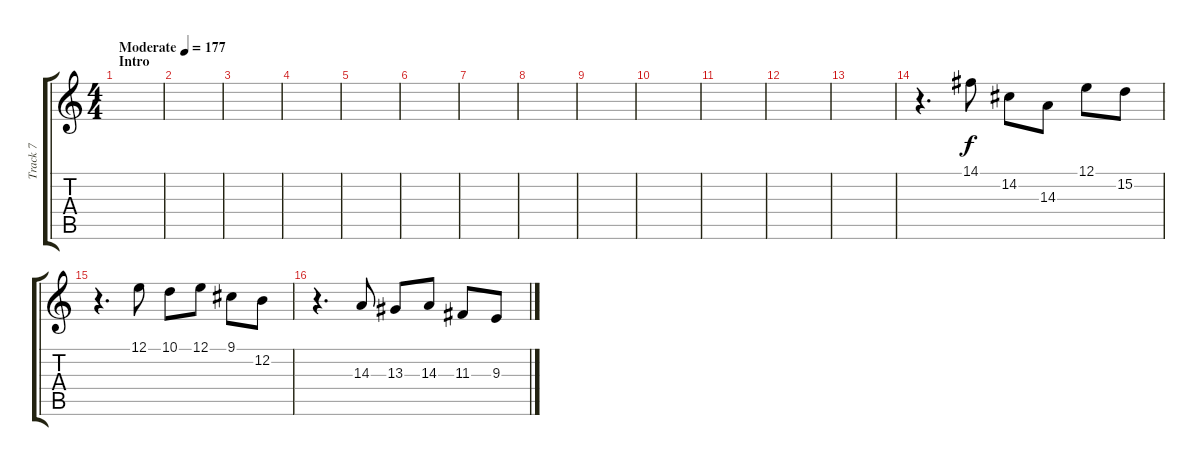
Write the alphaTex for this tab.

\track ("Track 7" "Track 7") {instrument clarinet}
\staff {score tabs}
\tuning (E4 B3 G3 D3 A2 E2) {hide}
\ts (4 4)
\section ("" "Intro")
\tempo (177 "Moderate")
\clef g2
\ks c
|
|
|
|
|
|
|
|
|
|
|
|
|
r.4{d} 14.1.8 14.2.8 14.3.8 12.1.8 15.2.8 |
r.4{d} 12.1.8 10.1.8 12.1.8 9.1.8 12.2.8 |
r.4{d} 14.3.8 13.3.8 14.3.8 11.3.8 9.3.8
